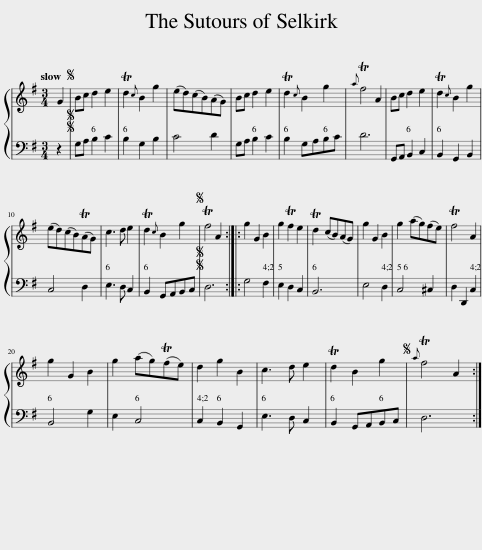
X:1
%%score { 1 2 }
L:1/8
Q:1/4=120
M:3/4
I:linebreak $
K:G
V:1 treble
V:2 bass
V:1
 G2 |S Bc d2 e2 | Td2{c} B2 g2 | (ed)(cB)(AG) | Bc d2 e2 | %5
 Td2{c} B2 g2 |{a} Tf4 A2 | Bc d2 e2 | Td2{c} B2 g2 |$ (ed)(cB)(TAG) | %10
 c3 d e2 | Td2{c} B2 g2 |S Tf4 A2 :: g2 G2 B2 | g2 Tf2 e2 | %15
 Td2 (cB)(AG) | g2 G2 B2 | g2 (ag)(fe) | Tf4 A2 |$ g2 G2 B2 | %20
 g2 (ag)(Tfe) | d2 g2 B2 | c3 d e2 | Td2 B2 g2 |S{a} Tf4 A2 :| %25
V:2
 z2 | G,A, B,2 C2 | B,2 G,2 B,2 | C4 D2 | G,A, B,2 C2 | %5
 B,2 G,A,B,C | D6 | G,,A,, B,,2 C,2 | B,,2 G,,2 B,,2 |$ C,4 D,2 | %10
 E,3 D, C,2 | B,,2 G,,A,,B,,C, | D,6 :: G,4 F,2 | E,2 D,2 C,2 | %15
 B,,6 | E,4 D,2 | C,4 ^C,2 | D,2 D,,2 C,2 |$ B,,4 G,2 | %20
 E,2 C,4 | C,2 B,,2 G,,2 | E,3 D, C,2 | B,,2 G,,A,,B,,C, | D,6 :| %25
